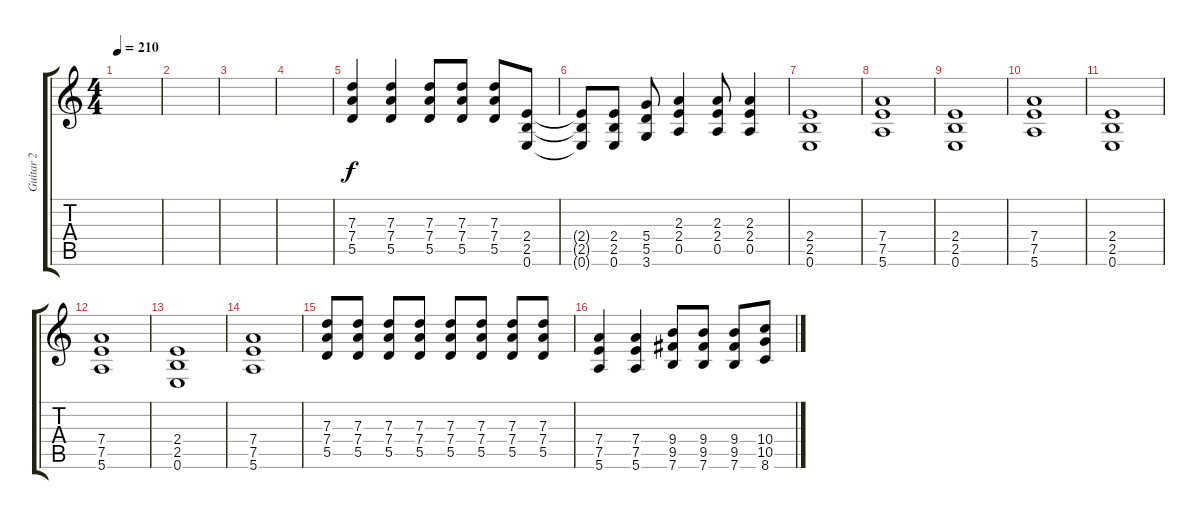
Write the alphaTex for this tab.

\track ("Guitar 2" "Guitar 2") {instrument distortionguitar}
\staff {score tabs}
\tuning (E4 B3 G3 D3 A2 E2) {hide}
\ts (4 4)
\tempo 210
\clef g2
\ks c
|
|
|
|
(7.3 7.4 5.5).4 (7.3 7.4 5.5).4 (7.3 7.4 5.5).8 (7.3 7.4 5.5).8 (7.3 7.4 5.5).8 (2.4 2.5 0.6).8 |
(2.4{t} 2.5{t} 0.6{t}).8 (2.4 2.5 0.6).8 (5.4 5.5 3.6).8 (2.3 2.4 0.5).4 (2.3 2.4 0.5).8 (2.3 2.4 0.5).4 |
(2.4 2.5 0.6).1 |
(7.4 7.5 5.6).1 |
(2.4 2.5 0.6).1 |
(7.4 7.5 5.6).1 |
(2.4 2.5 0.6).1 |
(7.4 7.5 5.6).1 |
(2.4 2.5 0.6).1 |
(7.4 7.5 5.6).1 |
(7.3 7.4 5.5).8 (7.3 7.4 5.5).8 (7.3 7.4 5.5).8 (7.3 7.4 5.5).8 (7.3 7.4 5.5).8 (7.3 7.4 5.5).8 (7.3 7.4 5.5).8 (7.3 7.4 5.5).8 |
(7.4 7.5 5.6).4 (7.4 7.5 5.6).4 (9.4 9.5 7.6).8 (9.4 9.5 7.6).8 (9.4 9.5 7.6).8 (10.4 10.5 8.6).8
